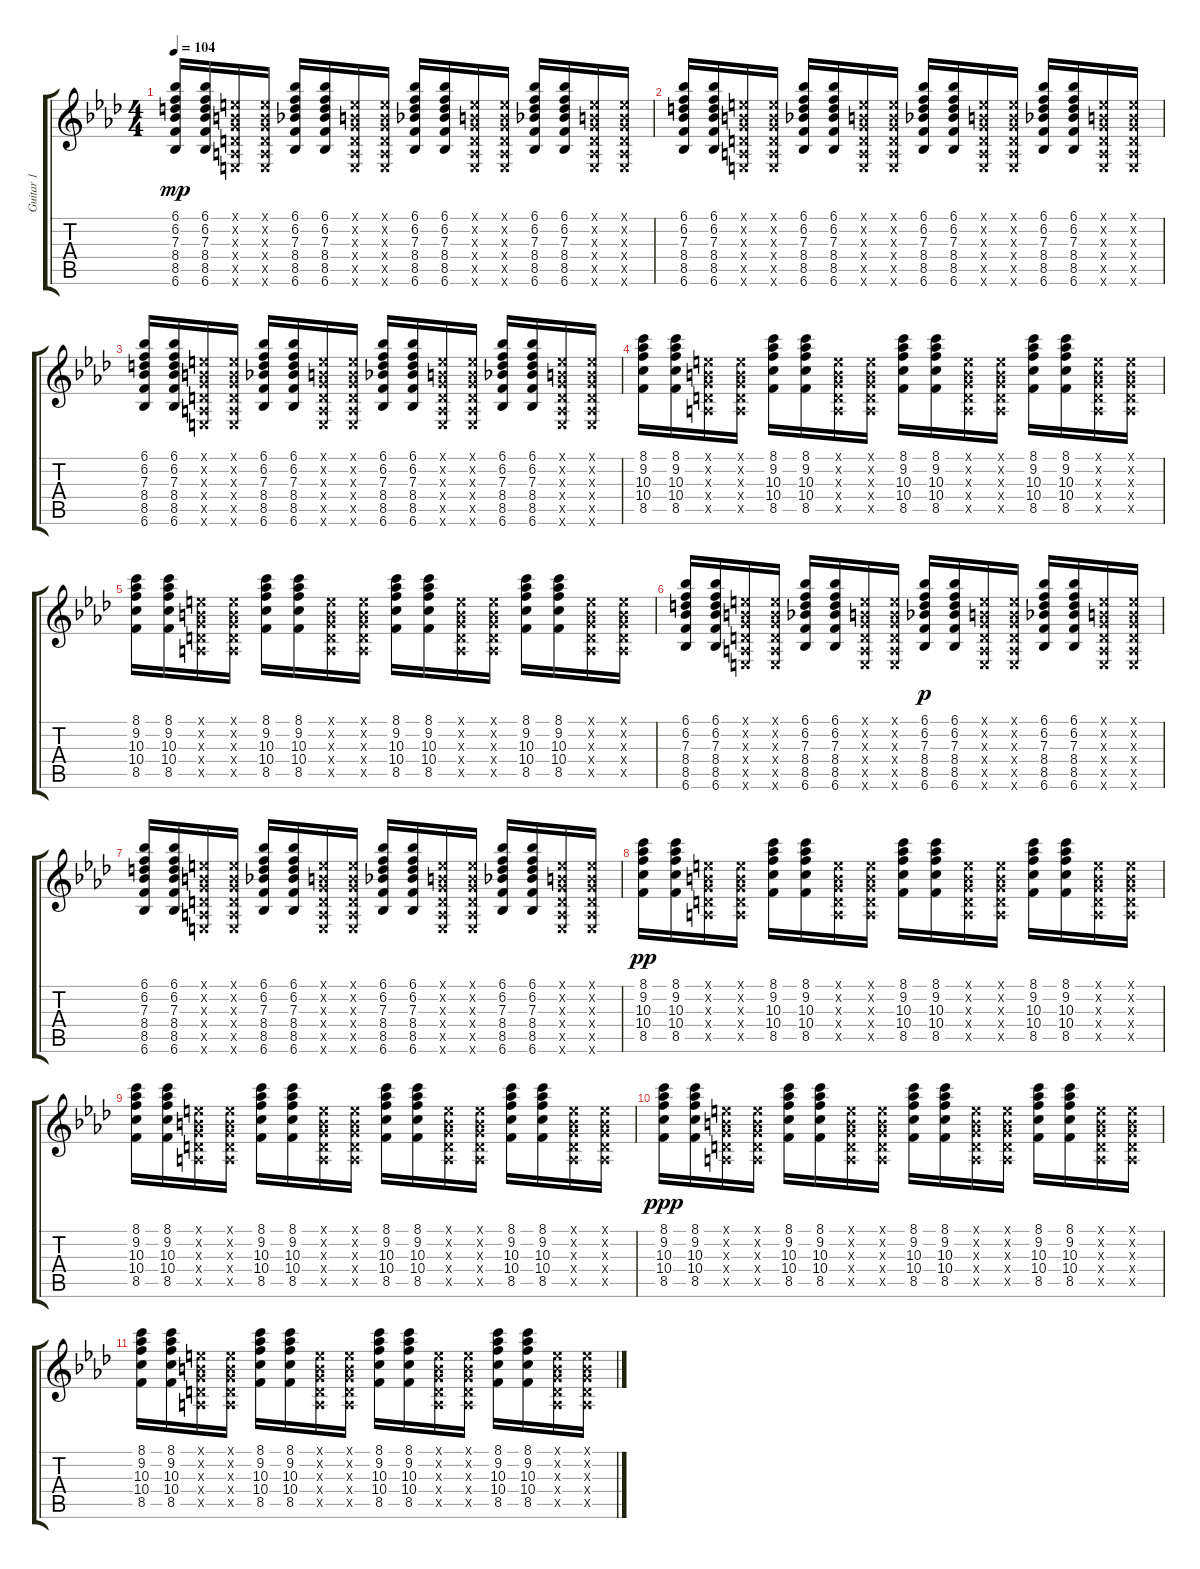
\track ("Guitar 1" "Guitar 1") {instrument acousticguitarnylon}
\staff {score tabs}
\tuning (E4 B3 G3 D3 A2 E2) {hide}
\ts (4 4)
\tempo 104
\clef g2
\ks ab
(6.1 6.2 7.3 8.4 8.5 6.6).16{dy mp} (6.1 6.2 7.3 8.4 8.5 6.6).16 (0.1{x} 0.2{x} 0.3{x} 0.4{x} 0.5{x} 0.6{x}).16 (0.1{x} 0.2{x} 0.3{x} 0.4{x} 0.5{x} 0.6{x}).16 (6.1 6.2 7.3 8.4 8.5 6.6).16 (6.1 6.2 7.3 8.4 8.5 6.6).16 (0.1{x} 0.2{x} 0.3{x} 0.4{x} 0.5{x} 0.6{x}).16 (0.1{x} 0.2{x} 0.3{x} 0.4{x} 0.5{x} 0.6{x}).16 (6.1 6.2 7.3 8.4 8.5 6.6).16 (6.1 6.2 7.3 8.4 8.5 6.6).16 (0.1{x} 0.2{x} 0.3{x} 0.4{x} 0.5{x} 0.6{x}).16 (0.1{x} 0.2{x} 0.3{x} 0.4{x} 0.5{x} 0.6{x}).16 (6.1 6.2 7.3 8.4 8.5 6.6).16 (6.1 6.2 7.3 8.4 8.5 6.6).16 (0.1{x} 0.2{x} 0.3{x} 0.4{x} 0.5{x} 0.6{x}).16 (0.1{x} 0.2{x} 0.3{x} 0.4{x} 0.5{x} 0.6{x}).16 |
(6.1 6.2 7.3 8.4 8.5 6.6).16 (6.1 6.2 7.3 8.4 8.5 6.6).16 (0.1{x} 0.2{x} 0.3{x} 0.4{x} 0.5{x} 0.6{x}).16 (0.1{x} 0.2{x} 0.3{x} 0.4{x} 0.5{x} 0.6{x}).16 (6.1 6.2 7.3 8.4 8.5 6.6).16 (6.1 6.2 7.3 8.4 8.5 6.6).16 (0.1{x} 0.2{x} 0.3{x} 0.4{x} 0.5{x} 0.6{x}).16 (0.1{x} 0.2{x} 0.3{x} 0.4{x} 0.5{x} 0.6{x}).16 (6.1 6.2 7.3 8.4 8.5 6.6).16 (6.1 6.2 7.3 8.4 8.5 6.6).16 (0.1{x} 0.2{x} 0.3{x} 0.4{x} 0.5{x} 0.6{x}).16 (0.1{x} 0.2{x} 0.3{x} 0.4{x} 0.5{x} 0.6{x}).16 (6.1 6.2 7.3 8.4 8.5 6.6).16 (6.1 6.2 7.3 8.4 8.5 6.6).16 (0.1{x} 0.2{x} 0.3{x} 0.4{x} 0.5{x} 0.6{x}).16 (0.1{x} 0.2{x} 0.3{x} 0.4{x} 0.5{x} 0.6{x}).16 |
(6.1 6.2 7.3 8.4 8.5 6.6).16 (6.1 6.2 7.3 8.4 8.5 6.6).16 (0.1{x} 0.2{x} 0.3{x} 0.4{x} 0.5{x} 0.6{x}).16 (0.1{x} 0.2{x} 0.3{x} 0.4{x} 0.5{x} 0.6{x}).16 (6.1 6.2 7.3 8.4 8.5 6.6).16 (6.1 6.2 7.3 8.4 8.5 6.6).16 (0.1{x} 0.2{x} 0.3{x} 0.4{x} 0.5{x} 0.6{x}).16 (0.1{x} 0.2{x} 0.3{x} 0.4{x} 0.5{x} 0.6{x}).16 (6.1 6.2 7.3 8.4 8.5 6.6).16 (6.1 6.2 7.3 8.4 8.5 6.6).16 (0.1{x} 0.2{x} 0.3{x} 0.4{x} 0.5{x} 0.6{x}).16 (0.1{x} 0.2{x} 0.3{x} 0.4{x} 0.5{x} 0.6{x}).16 (6.1 6.2 7.3 8.4 8.5 6.6).16 (6.1 6.2 7.3 8.4 8.5 6.6).16 (0.1{x} 0.2{x} 0.3{x} 0.4{x} 0.5{x} 0.6{x}).16 (0.1{x} 0.2{x} 0.3{x} 0.4{x} 0.5{x} 0.6{x}).16 |
(8.1 9.2 10.3 10.4 8.5).16 (8.1 9.2 10.3 10.4 8.5).16 (0.1{x} 0.2{x} 0.3{x} 0.4{x} 0.5{x}).16 (0.1{x} 0.2{x} 0.3{x} 0.4{x} 0.5{x}).16 (8.1 9.2 10.3 10.4 8.5).16 (8.1 9.2 10.3 10.4 8.5).16 (0.1{x} 0.2{x} 0.3{x} 0.4{x} 0.5{x}).16 (0.1{x} 0.2{x} 0.3{x} 0.4{x} 0.5{x}).16 (8.1 9.2 10.3 10.4 8.5).16 (8.1 9.2 10.3 10.4 8.5).16 (0.1{x} 0.2{x} 0.3{x} 0.4{x} 0.5{x}).16 (0.1{x} 0.2{x} 0.3{x} 0.4{x} 0.5{x}).16 (8.1 9.2 10.3 10.4 8.5).16 (8.1 9.2 10.3 10.4 8.5).16 (0.1{x} 0.2{x} 0.3{x} 0.4{x} 0.5{x}).16 (0.1{x} 0.2{x} 0.3{x} 0.4{x} 0.5{x}).16 |
(8.1 9.2 10.3 10.4 8.5).16 (8.1 9.2 10.3 10.4 8.5).16 (0.1{x} 0.2{x} 0.3{x} 0.4{x} 0.5{x}).16 (0.1{x} 0.2{x} 0.3{x} 0.4{x} 0.5{x}).16 (8.1 9.2 10.3 10.4 8.5).16 (8.1 9.2 10.3 10.4 8.5).16 (0.1{x} 0.2{x} 0.3{x} 0.4{x} 0.5{x}).16 (0.1{x} 0.2{x} 0.3{x} 0.4{x} 0.5{x}).16 (8.1 9.2 10.3 10.4 8.5).16 (8.1 9.2 10.3 10.4 8.5).16 (0.1{x} 0.2{x} 0.3{x} 0.4{x} 0.5{x}).16 (0.1{x} 0.2{x} 0.3{x} 0.4{x} 0.5{x}).16 (8.1 9.2 10.3 10.4 8.5).16 (8.1 9.2 10.3 10.4 8.5).16 (0.1{x} 0.2{x} 0.3{x} 0.4{x} 0.5{x}).16 (0.1{x} 0.2{x} 0.3{x} 0.4{x} 0.5{x}).16 |
(6.1 6.2 7.3 8.4 8.5 6.6).16 (6.1 6.2 7.3 8.4 8.5 6.6).16 (0.1{x} 0.2{x} 0.3{x} 0.4{x} 0.5{x} 0.6{x}).16 (0.1{x} 0.2{x} 0.3{x} 0.4{x} 0.5{x} 0.6{x}).16 (6.1 6.2 7.3 8.4 8.5 6.6).16 (6.1 6.2 7.3 8.4 8.5 6.6).16 (0.1{x} 0.2{x} 0.3{x} 0.4{x} 0.5{x} 0.6{x}).16 (0.1{x} 0.2{x} 0.3{x} 0.4{x} 0.5{x} 0.6{x}).16 (6.1 6.2 7.3 8.4 8.5 6.6).16{dy p} (6.1 6.2 7.3 8.4 8.5 6.6).16 (0.1{x} 0.2{x} 0.3{x} 0.4{x} 0.5{x} 0.6{x}).16 (0.1{x} 0.2{x} 0.3{x} 0.4{x} 0.5{x} 0.6{x}).16 (6.1 6.2 7.3 8.4 8.5 6.6).16 (6.1 6.2 7.3 8.4 8.5 6.6).16 (0.1{x} 0.2{x} 0.3{x} 0.4{x} 0.5{x} 0.6{x}).16 (0.1{x} 0.2{x} 0.3{x} 0.4{x} 0.5{x} 0.6{x}).16 |
(6.1 6.2 7.3 8.4 8.5 6.6).16 (6.1 6.2 7.3 8.4 8.5 6.6).16 (0.1{x} 0.2{x} 0.3{x} 0.4{x} 0.5{x} 0.6{x}).16 (0.1{x} 0.2{x} 0.3{x} 0.4{x} 0.5{x} 0.6{x}).16 (6.1 6.2 7.3 8.4 8.5 6.6).16 (6.1 6.2 7.3 8.4 8.5 6.6).16 (0.1{x} 0.2{x} 0.3{x} 0.4{x} 0.5{x} 0.6{x}).16 (0.1{x} 0.2{x} 0.3{x} 0.4{x} 0.5{x} 0.6{x}).16 (6.1 6.2 7.3 8.4 8.5 6.6).16 (6.1 6.2 7.3 8.4 8.5 6.6).16 (0.1{x} 0.2{x} 0.3{x} 0.4{x} 0.5{x} 0.6{x}).16 (0.1{x} 0.2{x} 0.3{x} 0.4{x} 0.5{x} 0.6{x}).16 (6.1 6.2 7.3 8.4 8.5 6.6).16 (6.1 6.2 7.3 8.4 8.5 6.6).16 (0.1{x} 0.2{x} 0.3{x} 0.4{x} 0.5{x} 0.6{x}).16 (0.1{x} 0.2{x} 0.3{x} 0.4{x} 0.5{x} 0.6{x}).16 |
(8.1 9.2 10.3 10.4 8.5).16{dy pp} (8.1 9.2 10.3 10.4 8.5).16 (0.1{x} 0.2{x} 0.3{x} 0.4{x} 0.5{x}).16 (0.1{x} 0.2{x} 0.3{x} 0.4{x} 0.5{x}).16 (8.1 9.2 10.3 10.4 8.5).16 (8.1 9.2 10.3 10.4 8.5).16 (0.1{x} 0.2{x} 0.3{x} 0.4{x} 0.5{x}).16 (0.1{x} 0.2{x} 0.3{x} 0.4{x} 0.5{x}).16 (8.1 9.2 10.3 10.4 8.5).16 (8.1 9.2 10.3 10.4 8.5).16 (0.1{x} 0.2{x} 0.3{x} 0.4{x} 0.5{x}).16 (0.1{x} 0.2{x} 0.3{x} 0.4{x} 0.5{x}).16 (8.1 9.2 10.3 10.4 8.5).16 (8.1 9.2 10.3 10.4 8.5).16 (0.1{x} 0.2{x} 0.3{x} 0.4{x} 0.5{x}).16 (0.1{x} 0.2{x} 0.3{x} 0.4{x} 0.5{x}).16 |
(8.1 9.2 10.3 10.4 8.5).16 (8.1 9.2 10.3 10.4 8.5).16 (0.1{x} 0.2{x} 0.3{x} 0.4{x} 0.5{x}).16 (0.1{x} 0.2{x} 0.3{x} 0.4{x} 0.5{x}).16 (8.1 9.2 10.3 10.4 8.5).16 (8.1 9.2 10.3 10.4 8.5).16 (0.1{x} 0.2{x} 0.3{x} 0.4{x} 0.5{x}).16 (0.1{x} 0.2{x} 0.3{x} 0.4{x} 0.5{x}).16 (8.1 9.2 10.3 10.4 8.5).16 (8.1 9.2 10.3 10.4 8.5).16 (0.1{x} 0.2{x} 0.3{x} 0.4{x} 0.5{x}).16 (0.1{x} 0.2{x} 0.3{x} 0.4{x} 0.5{x}).16 (8.1 9.2 10.3 10.4 8.5).16 (8.1 9.2 10.3 10.4 8.5).16 (0.1{x} 0.2{x} 0.3{x} 0.4{x} 0.5{x}).16 (0.1{x} 0.2{x} 0.3{x} 0.4{x} 0.5{x}).16 |
(8.1 9.2 10.3 10.4 8.5).16{dy ppp} (8.1 9.2 10.3 10.4 8.5).16 (0.1{x} 0.2{x} 0.3{x} 0.4{x} 0.5{x}).16 (0.1{x} 0.2{x} 0.3{x} 0.4{x} 0.5{x}).16 (8.1 9.2 10.3 10.4 8.5).16 (8.1 9.2 10.3 10.4 8.5).16 (0.1{x} 0.2{x} 0.3{x} 0.4{x} 0.5{x}).16 (0.1{x} 0.2{x} 0.3{x} 0.4{x} 0.5{x}).16 (8.1 9.2 10.3 10.4 8.5).16 (8.1 9.2 10.3 10.4 8.5).16 (0.1{x} 0.2{x} 0.3{x} 0.4{x} 0.5{x}).16 (0.1{x} 0.2{x} 0.3{x} 0.4{x} 0.5{x}).16 (8.1 9.2 10.3 10.4 8.5).16 (8.1 9.2 10.3 10.4 8.5).16 (0.1{x} 0.2{x} 0.3{x} 0.4{x} 0.5{x}).16 (0.1{x} 0.2{x} 0.3{x} 0.4{x} 0.5{x}).16 |
(8.1 9.2 10.3 10.4 8.5).16 (8.1 9.2 10.3 10.4 8.5).16 (0.1{x} 0.2{x} 0.3{x} 0.4{x} 0.5{x}).16 (0.1{x} 0.2{x} 0.3{x} 0.4{x} 0.5{x}).16 (8.1 9.2 10.3 10.4 8.5).16 (8.1 9.2 10.3 10.4 8.5).16 (0.1{x} 0.2{x} 0.3{x} 0.4{x} 0.5{x}).16 (0.1{x} 0.2{x} 0.3{x} 0.4{x} 0.5{x}).16 (8.1 9.2 10.3 10.4 8.5).16 (8.1 9.2 10.3 10.4 8.5).16 (0.1{x} 0.2{x} 0.3{x} 0.4{x} 0.5{x}).16 (0.1{x} 0.2{x} 0.3{x} 0.4{x} 0.5{x}).16 (8.1 9.2 10.3 10.4 8.5).16 (8.1 9.2 10.3 10.4 8.5).16 (0.1{x} 0.2{x} 0.3{x} 0.4{x} 0.5{x}).16 (0.1{x} 0.2{x} 0.3{x} 0.4{x} 0.5{x}).16
